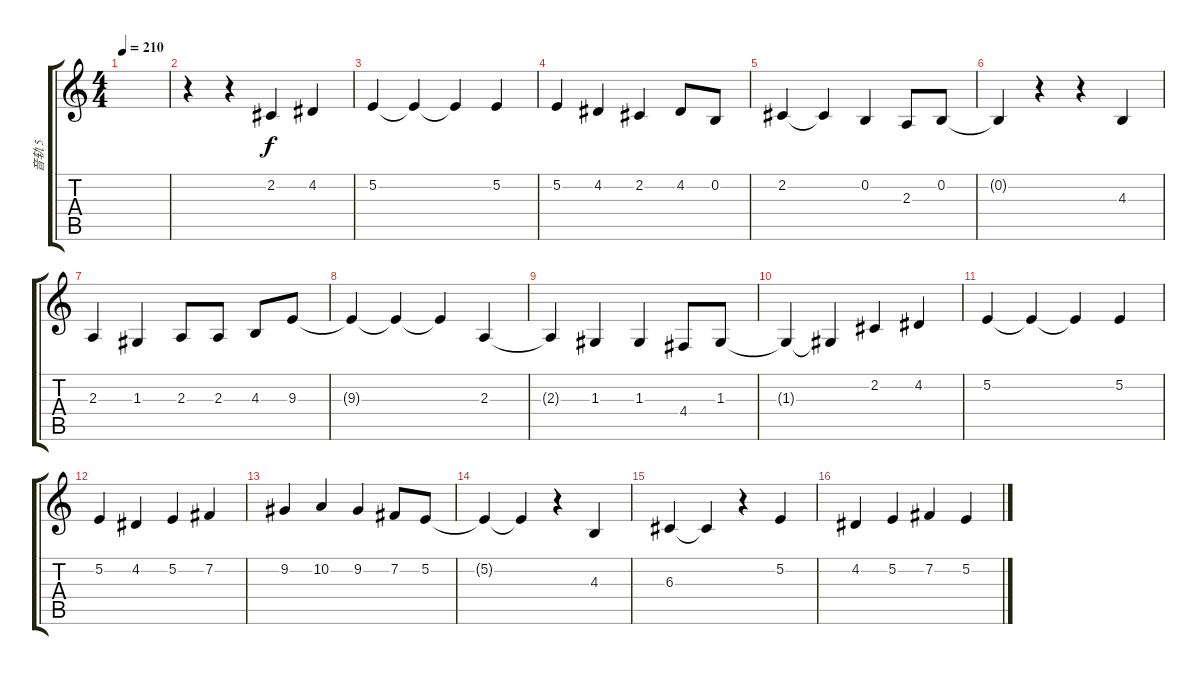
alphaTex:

\track ("音轨 5" "音轨 5") {instrument reedorgan}
\staff {score tabs}
\tuning (E4 B3 G3 D3 A2 E2) {hide}
\ts (4 4)
\tempo 210
\clef g2
\ks c
|
r.4 r.4 2.2.4 4.2.4 |
5.2.4 5.2{t}.4 5.2{t}.4 5.2.4 |
5.2.4 4.2.4 2.2.4 4.2.8 0.2.8 |
2.2.4 2.2{t}.4 0.2.4 2.3.8 0.2.8 |
0.2{t}.4 r.4 r.4 4.3.4 |
2.3.4 1.3.4 2.3.8 2.3.8 4.3.8 9.3.8 |
9.3{t}.4 9.3{t}.4 9.3{t}.4 2.3.4 |
2.3{t}.4 1.3.4 1.3.4 4.4.8 1.3.8 |
1.3{t}.4 1.3{t}.4 2.2.4 4.2.4 |
5.2.4 5.2{t}.4 5.2{t}.4 5.2.4 |
5.2.4 4.2.4 5.2.4 7.2.4 |
9.2.4 10.2.4 9.2.4 7.2.8 5.2.8 |
5.2{t}.4 5.2{t}.4 r.4 4.3.4 |
6.3.4 6.3{t}.4 r.4 5.2.4 |
4.2.4 5.2.4 7.2.4 5.2.4
